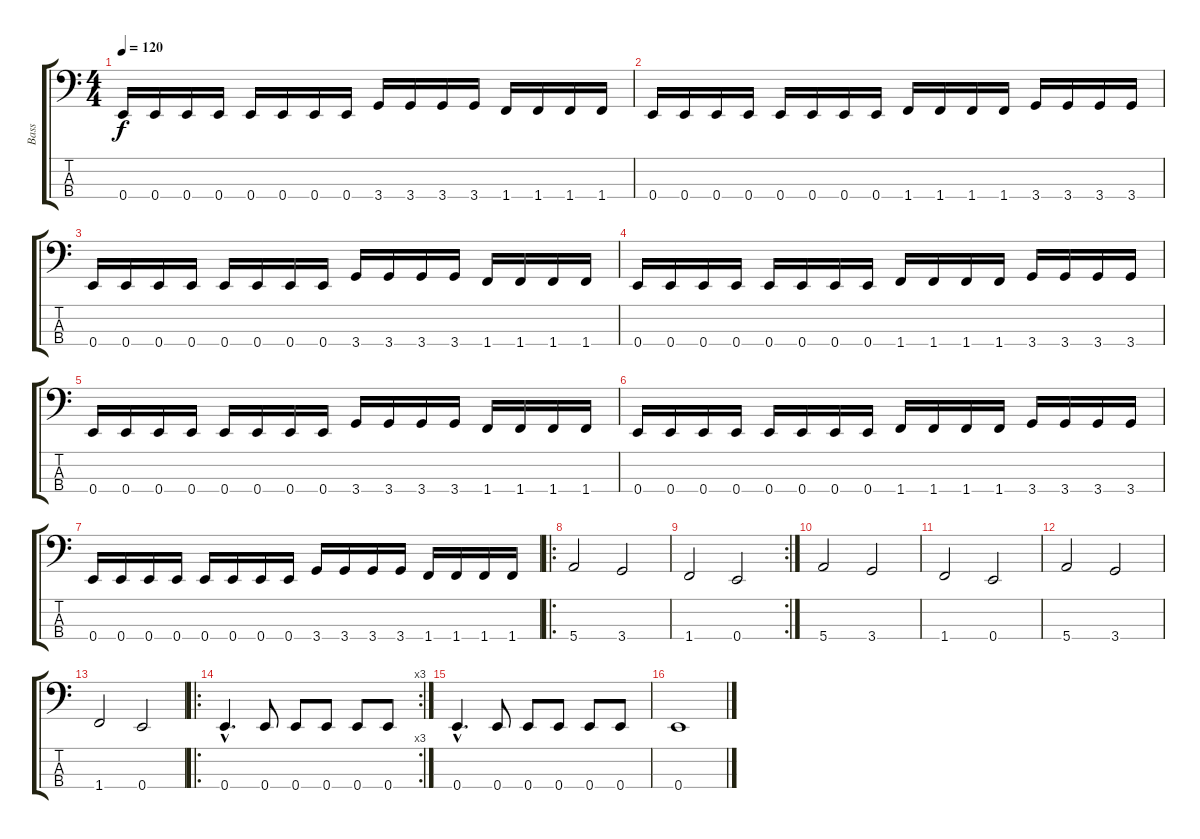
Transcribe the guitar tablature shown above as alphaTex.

\track ("Bass" "Bass") {instrument electricbasspick}
\staff {score tabs}
\tuning (G2 D2 A1 E1) {hide}
\ts (4 4)
\tempo 120
\clef f4
\ks c
0.4.16{dy f} 0.4.16 0.4.16 0.4.16 0.4.16 0.4.16 0.4.16 0.4.16 3.4.16 3.4.16 3.4.16 3.4.16 1.4.16 1.4.16 1.4.16 1.4.16 |
0.4.16 0.4.16 0.4.16 0.4.16 0.4.16 0.4.16 0.4.16 0.4.16 1.4.16 1.4.16 1.4.16 1.4.16 3.4.16 3.4.16 3.4.16 3.4.16 |
0.4.16 0.4.16 0.4.16 0.4.16 0.4.16 0.4.16 0.4.16 0.4.16 3.4.16 3.4.16 3.4.16 3.4.16 1.4.16 1.4.16 1.4.16 1.4.16 |
0.4.16 0.4.16 0.4.16 0.4.16 0.4.16 0.4.16 0.4.16 0.4.16 1.4.16 1.4.16 1.4.16 1.4.16 3.4.16 3.4.16 3.4.16 3.4.16 |
0.4.16 0.4.16 0.4.16 0.4.16 0.4.16 0.4.16 0.4.16 0.4.16 3.4.16 3.4.16 3.4.16 3.4.16 1.4.16 1.4.16 1.4.16 1.4.16 |
0.4.16 0.4.16 0.4.16 0.4.16 0.4.16 0.4.16 0.4.16 0.4.16 1.4.16 1.4.16 1.4.16 1.4.16 3.4.16 3.4.16 3.4.16 3.4.16 |
0.4.16 0.4.16 0.4.16 0.4.16 0.4.16 0.4.16 0.4.16 0.4.16 3.4.16 3.4.16 3.4.16 3.4.16 1.4.16 1.4.16 1.4.16 1.4.16 |
\ro
5.4.2 3.4.2 |
\rc 2
1.4.2 0.4.2 |
5.4.2 3.4.2 |
1.4.2 0.4.2 |
5.4.2 3.4.2 |
1.4.2 0.4.2 |
\ro
\rc 3
0.4{hac}.4{d} 0.4.8 0.4.8 0.4.8 0.4.8 0.4.8 |
0.4{hac}.4{d} 0.4.8 0.4.8 0.4.8 0.4.8 0.4.8 |
0.4.1
